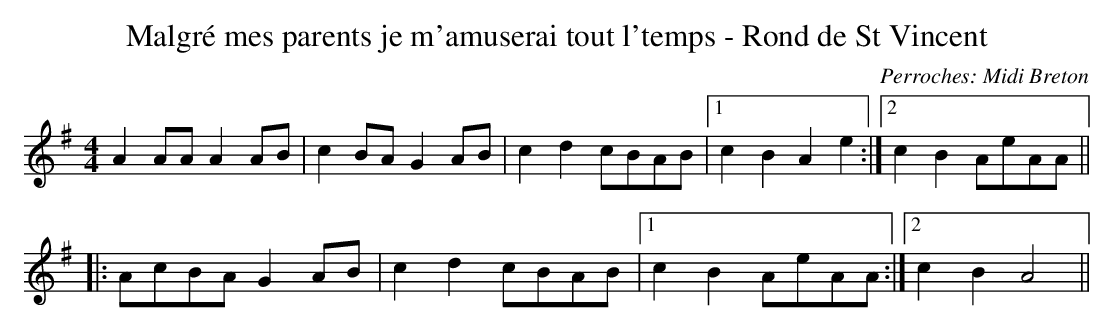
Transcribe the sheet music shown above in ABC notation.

X:1
T:Malgré mes parents je m'amuserai tout l'temps - Rond de St Vincent
C:Perroches: Midi Breton
M:4/4
L:1/8
K:G
A2AA A2AB|c2BA G2AB|c2d2 cBAB|1 c2B2 A2e2:|2 c2B2 AeAA||
|:AcBA G2AB|c2d2 cBAB|1c2B2AeAA:|2 c2B2 A4 ||
